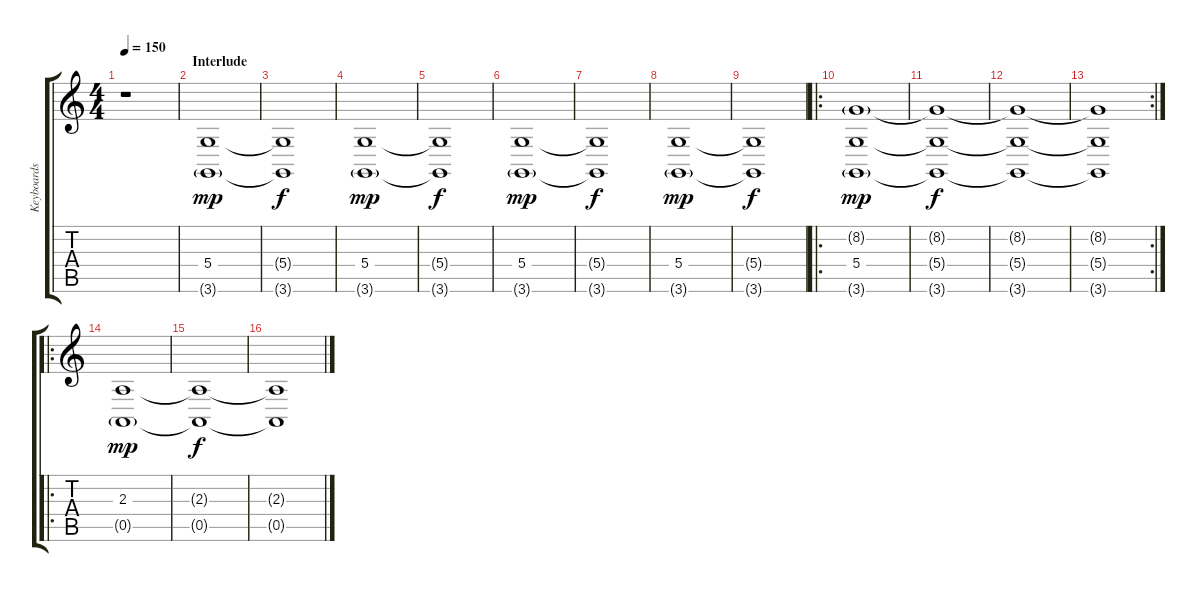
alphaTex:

\track ("Keyboards" "Keyboards") {instrument stringensemble1}
\staff {score tabs}
\tuning (E4 B3 G3 D3 A2 E2) {hide}
\ts (4 4)
\tempo 150
\clef g2
\ks c
r.1{dy mp} |
\section ("" "Interlude")
(5.4 3.6{g}).1 |
(5.4{t} 3.6{t}).1{dy f} |
(5.4 3.6{g}).1{dy mp} |
(5.4{t} 3.6{t}).1{dy f} |
(5.4 3.6{g}).1{dy mp} |
(5.4{t} 3.6{t}).1{dy f} |
(5.4 3.6{g}).1{dy mp} |
(5.4{t} 3.6{t}).1{dy f} |
\ro
(8.2{g} 5.4 3.6{g}).1{dy mp} |
(8.2{t} 5.4{t} 3.6{t}).1{dy f} |
(8.2{t} 5.4{t} 3.6{t}).1 |
\rc 2
(8.2{t} 5.4{t} 3.6{t}).1 |
\ro
(2.3 0.5{g}).1{dy mp} |
(2.3{t} 0.5{t}).1{dy f} |
(2.3{t} 0.5{t}).1
